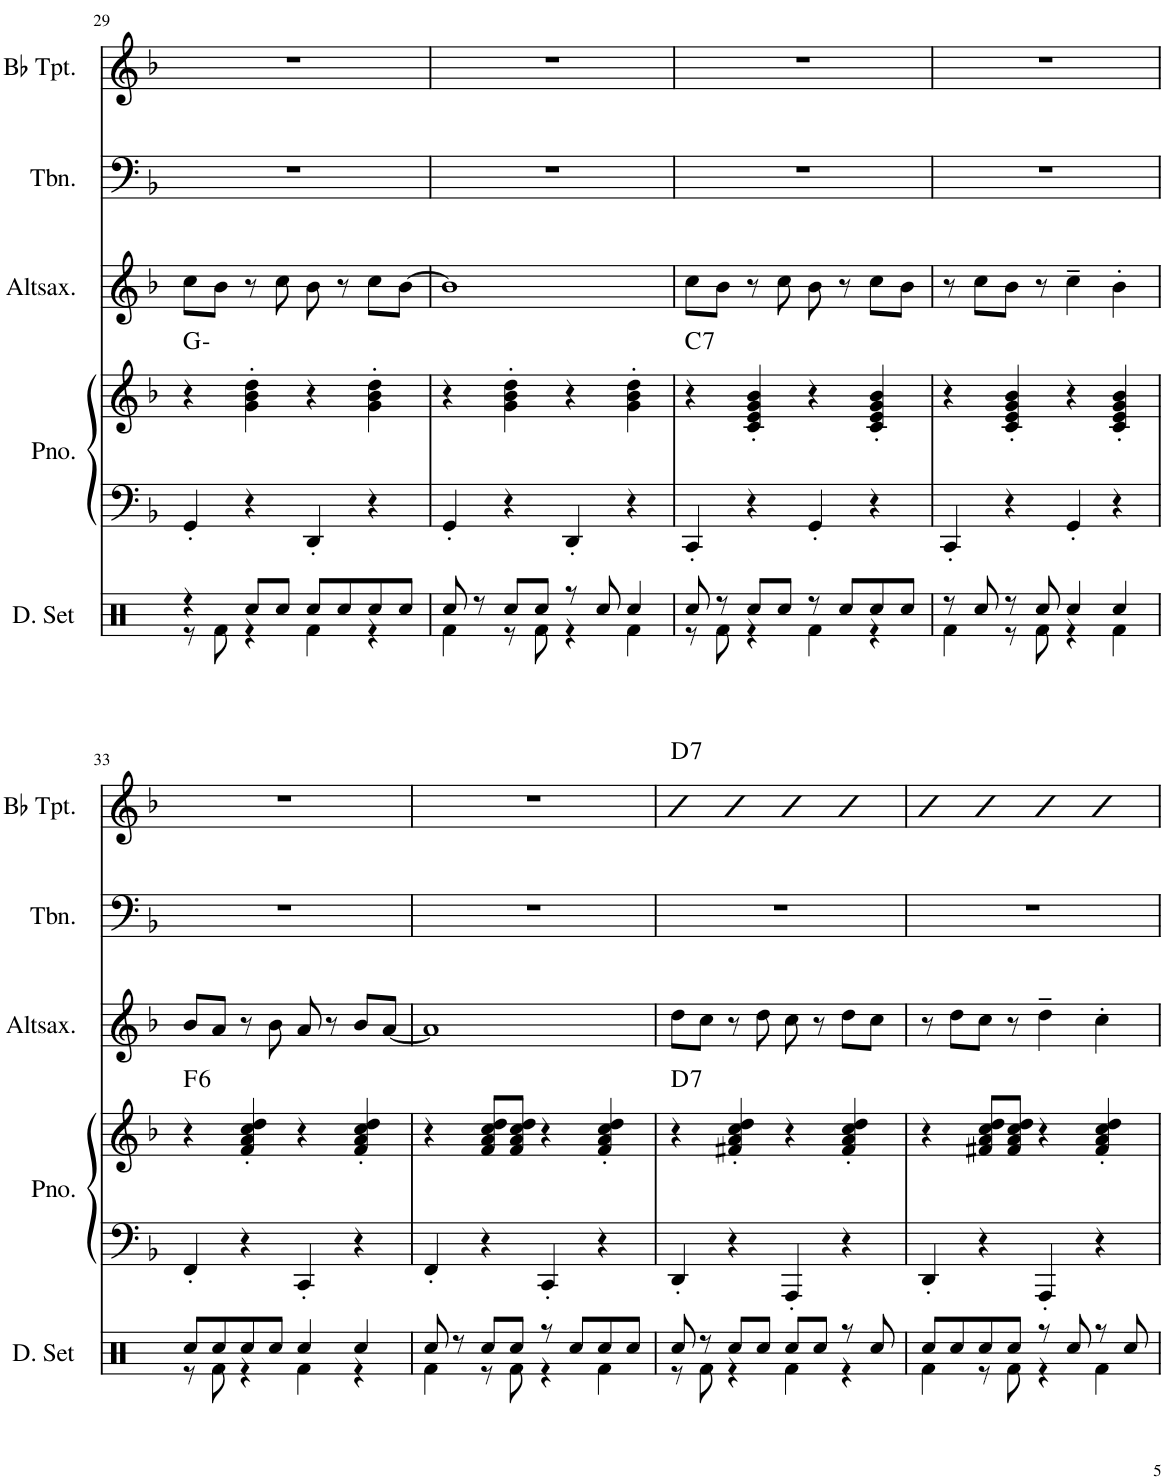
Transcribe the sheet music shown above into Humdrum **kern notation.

**kern	**kern	**kern	**harte	**kern	**harte	**kern	**kern	**kern	**kern	**kern	**harte
*part8	*part7	*part7	*part7	*part6	*part6	*part5	*part4	*part3	*part2	*part1	*part1
*staff9	*staff8	*staff7	*	*staff6	*	*staff5	*staff4	*staff3	*staff2	*staff1	*
*I"Drumset	*I"Piano	*	*	*I"Tuba	*	*I"Tenorsaxofon	*I"Altsaxofon	*I"Bb Clarinet	*I"Trombone	*I"Bb Trumpet	*
*I'D. Set	*I'Pno.	*	*	*I'Tba.	*	*I'Ten-sax.	*I'Altsax.	*I'Bb Cl.	*I'Tbn.	*I'Bb Tpt.	*
!!LO:PB:g=z
*clefX	*clefF4	*clefG2	*	*clefF4	*	*clefGv2	*clefG2	*clefG2	*clefF4	*clefG2	*
*	*	*	*	*	*	*Trd8c14	*Trd5c9	*Trd1c2	*	*Trd1c2	*
*k[]	*k[b-]	*k[b-]	*	*k[b-]	*	*k[b-]	*k[b-]	*k[b-]	*k[b-]	*k[b-]	*
*M4/4	*M4/4	*M4/4	*	*M4/4	*	*M4/4	*M4/4	*M4/4	*M4/4	*M4/4	*
=29	=29	=29	=29	=29	=29	=29	=29	=29	=29	=29	=29
*^	*	*	*	*	*	*	*	*	*	*	*
4r	8r	4GG'/	4r	G:min	4GG	G:min	8cc\L	8cc\L	8cc\L	1r	1r	.
.	8Rf\	.	.	.	.	.	8b-\J	8b-\J	8b-\J	.	.	.
8Rcc/L	4r	4r	4g\' 4b-\' 4dd\'	.	4BB-	.	8r	8r	8r	.	.	.
8Rcc/J	.	.	.	.	.	.	8cc	8cc\	8cc	.	.	.
8Rcc/L	4Rf\	4DD'/	4r	.	4GG	.	8b-	8b-\	8b-	.	.	.
8Rcc/	.	.	.	.	.	.	8r	8r	8r	.	.	.
8Rcc/	4r	4r	4g\' 4b-\' 4dd\'	.	4DD	.	8cc\L	8cc\L	8cc\L	.	.	.
8Rcc/J	.	.	.	.	.	.	[8b-\J	[8b-\J	[8b-\J	.	.	.
=30	=30	=30	=30	=30	=30	=30	=30	=30	=30	=30	=30	=30
8Rcc/	4Rf\	4GG'/	4r	.	4GG	.	1b-]	1b-]	1b-]	1r	1r	.
8r	.	.	.	.	.	.	.	.	.	.	.	.
8Rcc/L	8r	4r	4g\' 4b-\' 4dd\'	.	4FF	.	.	.	.	.	.	.
8Rcc/J	8Rf\	.	.	.	.	.	.	.	.	.	.	.
8r	4r	4DD'/	4r	.	4EE	.	.	.	.	.	.	.
8Rcc/	.	.	.	.	.	.	.	.	.	.	.	.
4Rcc/	4Rf\	4r	4g\' 4b-\' 4dd\'	.	4DD	.	.	.	.	.	.	.
=31	=31	=31	=31	=31	=31	=31	=31	=31	=31	=31	=31	=31
!	!	!	!	!LO:H:kt=7	!	!LO:H:kt=7	!	!	!	!	!	!
8Rcc/	8r	4CC'/	4r	C:7	4CC	C:7	8cc\L	8cc\L	8cc\L	1r	1r	.
8r	8Rf\	.	.	.	.	.	8b-\J	8b-\J	8b-\J	.	.	.
8Rcc/L	4r	4r	4c/' 4e/' 4g/' 4b-/'	.	4EE	.	8r	8r	8r	.	.	.
8Rcc/J	.	.	.	.	.	.	8cc	8cc\	8cc	.	.	.
8r	4Rf\	4GG'/	4r	.	4GG	.	8b-	8b-\	8b-	.	.	.
8Rcc/L	.	.	.	.	.	.	8r	8r	8r	.	.	.
8Rcc/	4r	4r	4c/' 4e/' 4g/' 4b-/'	.	4BB-	.	8cc\L	8cc\L	8cc\L	.	.	.
8Rcc/J	.	.	.	.	.	.	8b-\J	8b-\J	8b-\J	.	.	.
=32	=32	=32	=32	=32	=32	=32	=32	=32	=32	=32	=32	=32
8r	4Rf\	4CC'/	4r	.	4AA	.	8r	8r	8r	1r	1r	.
8Rcc/	.	.	.	.	.	.	8cc	8cc\L	8cc	.	.	.
8r	8r	4r	4c/' 4e/' 4g/' 4b-/'	.	4GG	.	8b-	8b-\J	8b-	.	.	.
8Rcc/	8Rf\	.	.	.	.	.	8r	8r	8r	.	.	.
4Rcc/	4r	4GG'/	4r	.	4FF	.	4cc~	4cc~\	4cc~	.	.	.
4Rcc/	4Rf\	4r	4c/' 4e/' 4g/' 4b-/'	.	4EE	.	4b-'	4b-'\	4b-'	.	.	.
!!LO:LB:g=z
=33	=33	=33	=33	=33	=33	=33	=33	=33	=33	=33	=33	=33
!	!	!	!	!LO:H:kt=6	!	!LO:H:kt=6	!	!	!	!	!	!
8Rcc/L	8r	4FF'/	4r	F:maj6	4FF	F:maj6	8b-\L	8b-/L	8b-/L	1r	1r	.
8Rcc/	8Rf\	.	.	.	.	.	8a\J	8a/J	8a/J	.	.	.
8Rcc/	4r	4r	4f/' 4a/' 4cc/' 4dd/'	.	4AA	.	8r	8r	8r	.	.	.
8Rcc/J	.	.	.	.	.	.	8b-	8b-\	8b-	.	.	.
4Rcc/	4Rf\	4CC'/	4r	.	4D	.	8a	8a/	8a	.	.	.
.	.	.	.	.	.	.	8r	8r	8r	.	.	.
4Rcc/	4r	4r	4f/' 4a/' 4cc/' 4dd/'	.	4C#X	.	8b-\L	8b-/L	8b-/L	.	.	.
.	.	.	.	.	.	.	[8a\J	[8a/J	[8a/J	.	.	.
=34	=34	=34	=34	=34	=34	=34	=34	=34	=34	=34	=34	=34
8Rcc/	4Rf\	4FF'/	4r	.	4C	.	1a]	1a]	1a]	1r	1r	.
8r	.	.	.	.	.	.	.	.	.	.	.	.
8Rcc/L	8r	4r	8f/ 8a/ 8cc/ 8dd/L	.	4BB-	.	.	.	.	.	.	.
8Rcc/J	8Rf\	.	8f/ 8a/ 8cc/ 8dd/J	.	.	.	.	.	.	.	.	.
8r	4r	4CC'/	4r	.	4AA	.	.	.	.	.	.	.
8Rcc/L	.	.	.	.	.	.	.	.	.	.	.	.
8Rcc/	4Rf\	4r	4f/' 4a/' 4cc/' 4dd/'	.	4GG	.	.	.	.	.	.	.
8Rcc/J	.	.	.	.	.	.	.	.	.	.	.	.
=35	=35	=35	=35	=35	=35	=35	=35	=35	=35	=35	=35	=35
!	!	!	!	!LO:H:kt=7	!	!LO:H:kt=7	!	!	!	!	!	!LO:H:kt=7
8Rcc/	8r	4DD'/	4r	D:7	4AA	D:7	8dd\L	8dd\L	8dd\L	1r	4a	D:7
8r	8Rf\	.	.	.	.	.	8cc\J	8cc\J	8cc\J	.	.	.
8Rcc/L	4r	4r	4f#X/' 4a/' 4cc/' 4dd/'	.	4FF#X	.	8r	8r	8r	.	4a	.
8Rcc/J	.	.	.	.	.	.	8dd	8dd\	8dd	.	.	.
8Rcc/L	4Rf\	4AAA'/	4r	.	4AA	.	8cc	8cc\	8cc	.	4a	.
8Rcc/J	.	.	.	.	.	.	8r	8r	8r	.	.	.
8r	4r	4r	4f#/' 4a/' 4cc/' 4dd/'	.	4FFn	.	8dd\L	8dd\L	8dd\L	.	4a	.
8Rcc/	.	.	.	.	.	.	8cc\J	8cc\J	8cc\J	.	.	.
=36	=36	=36	=36	=36	=36	=36	=36	=36	=36	=36	=36	=36
8Rcc/L	4Rf\	4DD'/	4r	.	4FF#X	.	8r	8r	8r	1r	4a	.
8Rcc/	.	.	.	.	.	.	8dd	8dd\L	8dd	.	.	.
8Rcc/	8r	4r	8f#X/ 8a/ 8cc/ 8dd/L	.	4EE	.	8cc	8cc\J	8cc	.	4a	.
8Rcc/J	8Rf\	.	8f#/ 8a/ 8cc/ 8dd/J	.	.	.	8r	8r	8r	.	.	.
8r	4r	4AAA'/	4r	.	4FF#	.	4dd~	4dd~\	4dd~	.	4a	.
8Rcc/	.	.	.	.	.	.	.	.	.	.	.	.
8r	4Rf\	4r	4f#/' 4a/' 4cc/' 4dd/'	.	4AA	.	4cc'	4cc'\	4cc'	.	4a	.
8Rcc/	.	.	.	.	.	.	.	.	.	.	.	.
*v	*v	*	*	*	*	*	*	*	*	*	*	*
=	=	=	=	=	=	=	=	=	=	=	=
*-	*-	*-	*-	*-	*-	*-	*-	*-	*-	*-	*-
